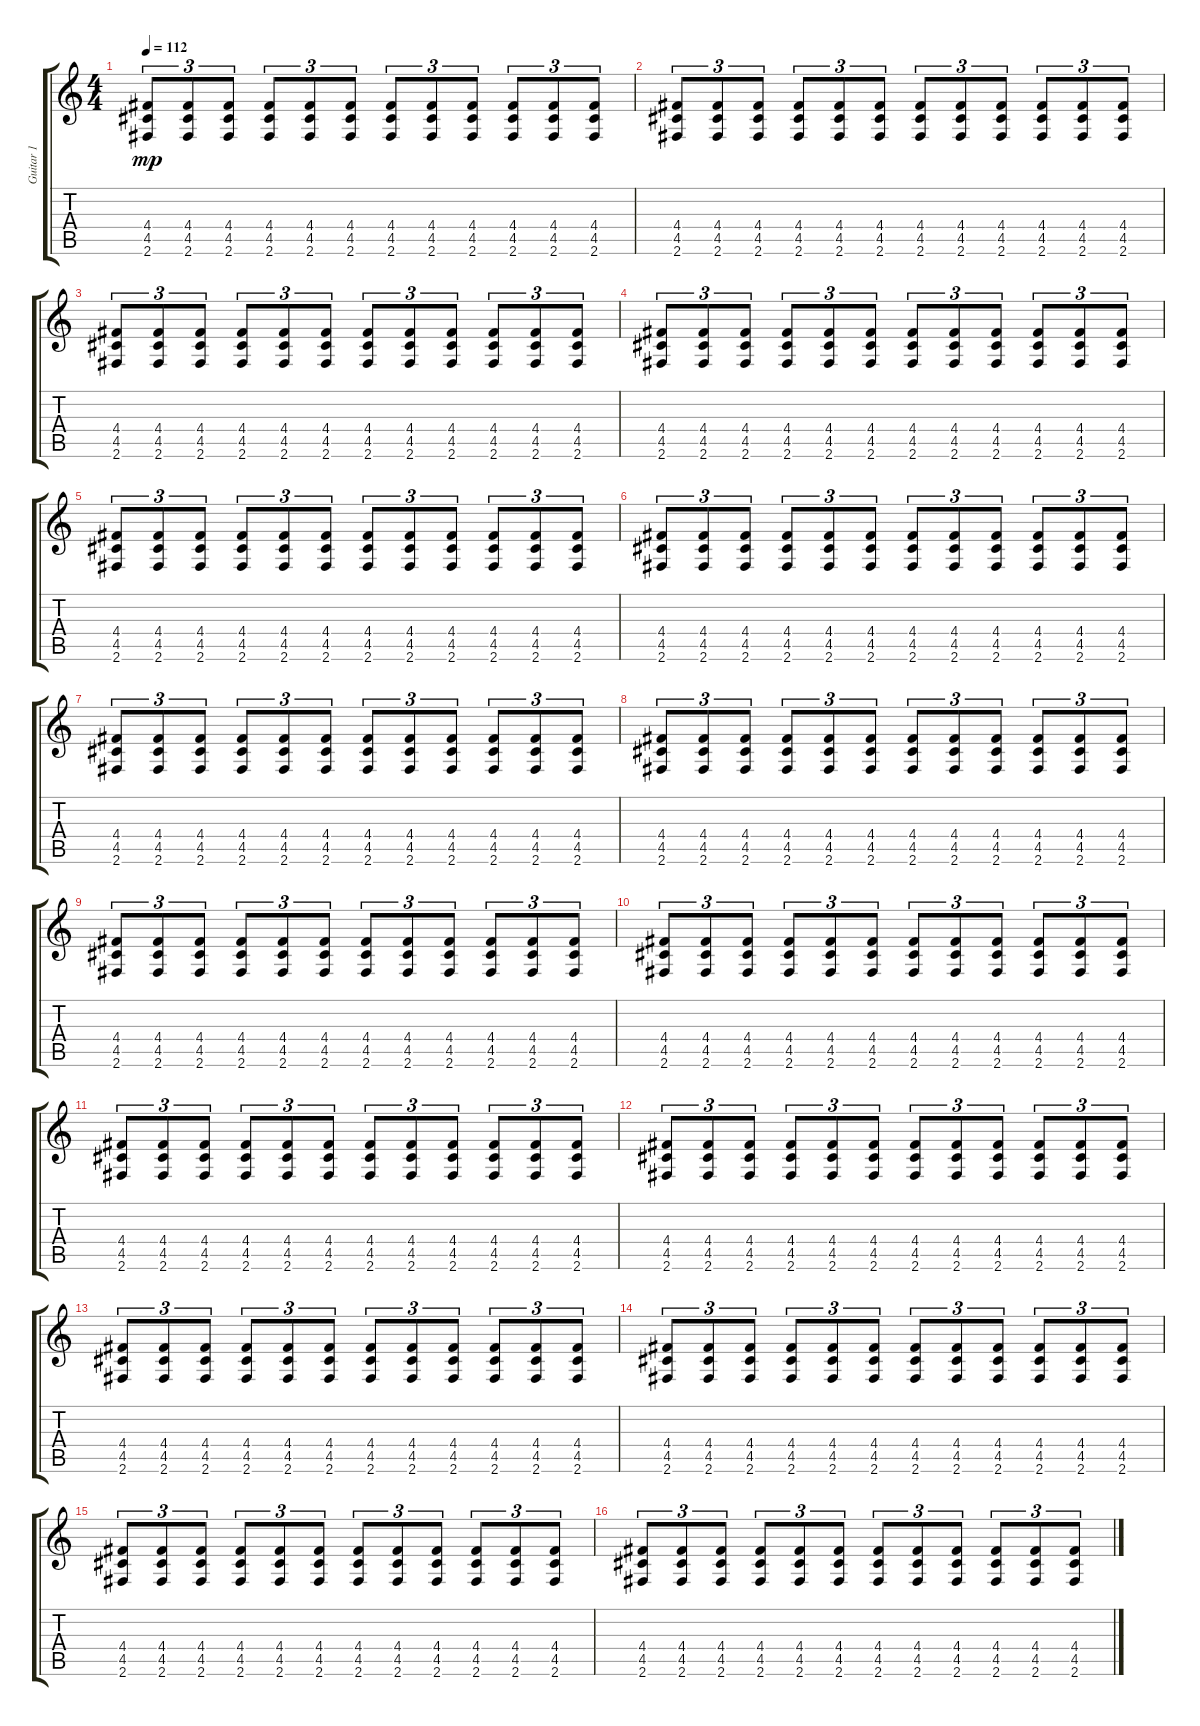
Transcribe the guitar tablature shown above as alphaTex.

\track ("Guitar 1" "Guitar 1") {instrument overdrivenguitar}
\staff {score tabs}
\tuning (E4 B3 G3 D3 A2 E2) {hide}
\ts (4 4)
\tempo 112
\clef g2
\ks c
(4.4 4.5 2.6).8{tu (3 2) dy mp} (4.4 4.5 2.6).8{tu (3 2)} (4.4 4.5 2.6).8{tu (3 2)} (4.4 4.5 2.6).8{tu (3 2)} (4.4 4.5 2.6).8{tu (3 2)} (4.4 4.5 2.6).8{tu (3 2)} (4.4 4.5 2.6).8{tu (3 2)} (4.4 4.5 2.6).8{tu (3 2)} (4.4 4.5 2.6).8{tu (3 2)} (4.4 4.5 2.6).8{tu (3 2)} (4.4 4.5 2.6).8{tu (3 2)} (4.4 4.5 2.6).8{tu (3 2)} |
(4.4 4.5 2.6).8{tu (3 2)} (4.4 4.5 2.6).8{tu (3 2)} (4.4 4.5 2.6).8{tu (3 2)} (4.4 4.5 2.6).8{tu (3 2)} (4.4 4.5 2.6).8{tu (3 2)} (4.4 4.5 2.6).8{tu (3 2)} (4.4 4.5 2.6).8{tu (3 2)} (4.4 4.5 2.6).8{tu (3 2)} (4.4 4.5 2.6).8{tu (3 2)} (4.4 4.5 2.6).8{tu (3 2)} (4.4 4.5 2.6).8{tu (3 2)} (4.4 4.5 2.6).8{tu (3 2)} |
(4.4 4.5 2.6).8{tu (3 2)} (4.4 4.5 2.6).8{tu (3 2)} (4.4 4.5 2.6).8{tu (3 2)} (4.4 4.5 2.6).8{tu (3 2)} (4.4 4.5 2.6).8{tu (3 2)} (4.4 4.5 2.6).8{tu (3 2)} (4.4 4.5 2.6).8{tu (3 2)} (4.4 4.5 2.6).8{tu (3 2)} (4.4 4.5 2.6).8{tu (3 2)} (4.4 4.5 2.6).8{tu (3 2)} (4.4 4.5 2.6).8{tu (3 2)} (4.4 4.5 2.6).8{tu (3 2)} |
(4.4 4.5 2.6).8{tu (3 2)} (4.4 4.5 2.6).8{tu (3 2)} (4.4 4.5 2.6).8{tu (3 2)} (4.4 4.5 2.6).8{tu (3 2)} (4.4 4.5 2.6).8{tu (3 2)} (4.4 4.5 2.6).8{tu (3 2)} (4.4 4.5 2.6).8{tu (3 2)} (4.4 4.5 2.6).8{tu (3 2)} (4.4 4.5 2.6).8{tu (3 2)} (4.4 4.5 2.6).8{tu (3 2)} (4.4 4.5 2.6).8{tu (3 2)} (4.4 4.5 2.6).8{tu (3 2)} |
(4.4 4.5 2.6).8{tu (3 2)} (4.4 4.5 2.6).8{tu (3 2)} (4.4 4.5 2.6).8{tu (3 2)} (4.4 4.5 2.6).8{tu (3 2)} (4.4 4.5 2.6).8{tu (3 2)} (4.4 4.5 2.6).8{tu (3 2)} (4.4 4.5 2.6).8{tu (3 2)} (4.4 4.5 2.6).8{tu (3 2)} (4.4 4.5 2.6).8{tu (3 2)} (4.4 4.5 2.6).8{tu (3 2)} (4.4 4.5 2.6).8{tu (3 2)} (4.4 4.5 2.6).8{tu (3 2)} |
(4.4 4.5 2.6).8{tu (3 2)} (4.4 4.5 2.6).8{tu (3 2)} (4.4 4.5 2.6).8{tu (3 2)} (4.4 4.5 2.6).8{tu (3 2)} (4.4 4.5 2.6).8{tu (3 2)} (4.4 4.5 2.6).8{tu (3 2)} (4.4 4.5 2.6).8{tu (3 2)} (4.4 4.5 2.6).8{tu (3 2)} (4.4 4.5 2.6).8{tu (3 2)} (4.4 4.5 2.6).8{tu (3 2)} (4.4 4.5 2.6).8{tu (3 2)} (4.4 4.5 2.6).8{tu (3 2)} |
(4.4 4.5 2.6).8{tu (3 2)} (4.4 4.5 2.6).8{tu (3 2)} (4.4 4.5 2.6).8{tu (3 2)} (4.4 4.5 2.6).8{tu (3 2)} (4.4 4.5 2.6).8{tu (3 2)} (4.4 4.5 2.6).8{tu (3 2)} (4.4 4.5 2.6).8{tu (3 2)} (4.4 4.5 2.6).8{tu (3 2)} (4.4 4.5 2.6).8{tu (3 2)} (4.4 4.5 2.6).8{tu (3 2)} (4.4 4.5 2.6).8{tu (3 2)} (4.4 4.5 2.6).8{tu (3 2)} |
(4.4 4.5 2.6).8{tu (3 2)} (4.4 4.5 2.6).8{tu (3 2)} (4.4 4.5 2.6).8{tu (3 2)} (4.4 4.5 2.6).8{tu (3 2)} (4.4 4.5 2.6).8{tu (3 2)} (4.4 4.5 2.6).8{tu (3 2)} (4.4 4.5 2.6).8{tu (3 2)} (4.4 4.5 2.6).8{tu (3 2)} (4.4 4.5 2.6).8{tu (3 2)} (4.4 4.5 2.6).8{tu (3 2)} (4.4 4.5 2.6).8{tu (3 2)} (4.4 4.5 2.6).8{tu (3 2)} |
(4.4 4.5 2.6).8{tu (3 2)} (4.4 4.5 2.6).8{tu (3 2)} (4.4 4.5 2.6).8{tu (3 2)} (4.4 4.5 2.6).8{tu (3 2)} (4.4 4.5 2.6).8{tu (3 2)} (4.4 4.5 2.6).8{tu (3 2)} (4.4 4.5 2.6).8{tu (3 2)} (4.4 4.5 2.6).8{tu (3 2)} (4.4 4.5 2.6).8{tu (3 2)} (4.4 4.5 2.6).8{tu (3 2)} (4.4 4.5 2.6).8{tu (3 2)} (4.4 4.5 2.6).8{tu (3 2)} |
(4.4 4.5 2.6).8{tu (3 2)} (4.4 4.5 2.6).8{tu (3 2)} (4.4 4.5 2.6).8{tu (3 2)} (4.4 4.5 2.6).8{tu (3 2)} (4.4 4.5 2.6).8{tu (3 2)} (4.4 4.5 2.6).8{tu (3 2)} (4.4 4.5 2.6).8{tu (3 2)} (4.4 4.5 2.6).8{tu (3 2)} (4.4 4.5 2.6).8{tu (3 2)} (4.4 4.5 2.6).8{tu (3 2)} (4.4 4.5 2.6).8{tu (3 2)} (4.4 4.5 2.6).8{tu (3 2)} |
(4.4 4.5 2.6).8{tu (3 2)} (4.4 4.5 2.6).8{tu (3 2)} (4.4 4.5 2.6).8{tu (3 2)} (4.4 4.5 2.6).8{tu (3 2)} (4.4 4.5 2.6).8{tu (3 2)} (4.4 4.5 2.6).8{tu (3 2)} (4.4 4.5 2.6).8{tu (3 2)} (4.4 4.5 2.6).8{tu (3 2)} (4.4 4.5 2.6).8{tu (3 2)} (4.4 4.5 2.6).8{tu (3 2)} (4.4 4.5 2.6).8{tu (3 2)} (4.4 4.5 2.6).8{tu (3 2)} |
(4.4 4.5 2.6).8{tu (3 2)} (4.4 4.5 2.6).8{tu (3 2)} (4.4 4.5 2.6).8{tu (3 2)} (4.4 4.5 2.6).8{tu (3 2) volume 8} (4.4 4.5 2.6).8{tu (3 2)} (4.4 4.5 2.6).8{tu (3 2)} (4.4 4.5 2.6).8{tu (3 2)} (4.4 4.5 2.6).8{tu (3 2)} (4.4 4.5 2.6).8{tu (3 2)} (4.4 4.5 2.6).8{tu (3 2)} (4.4 4.5 2.6).8{tu (3 2)} (4.4 4.5 2.6).8{tu (3 2)} |
(4.4 4.5 2.6).8{tu (3 2) volume 6} (4.4 4.5 2.6).8{tu (3 2)} (4.4 4.5 2.6).8{tu (3 2)} (4.4 4.5 2.6).8{tu (3 2)} (4.4 4.5 2.6).8{tu (3 2)} (4.4 4.5 2.6).8{tu (3 2)} (4.4 4.5 2.6).8{tu (3 2)} (4.4 4.5 2.6).8{tu (3 2)} (4.4 4.5 2.6).8{tu (3 2)} (4.4 4.5 2.6).8{tu (3 2)} (4.4 4.5 2.6).8{tu (3 2)} (4.4 4.5 2.6).8{tu (3 2)} |
(4.4 4.5 2.6).8{tu (3 2)} (4.4 4.5 2.6).8{tu (3 2)} (4.4 4.5 2.6).8{tu (3 2)} (4.4 4.5 2.6).8{tu (3 2)} (4.4 4.5 2.6).8{tu (3 2)} (4.4 4.5 2.6).8{tu (3 2)} (4.4 4.5 2.6).8{tu (3 2) volume 5} (4.4 4.5 2.6).8{tu (3 2)} (4.4 4.5 2.6).8{tu (3 2)} (4.4 4.5 2.6).8{tu (3 2)} (4.4 4.5 2.6).8{tu (3 2)} (4.4 4.5 2.6).8{tu (3 2)} |
(4.4 4.5 2.6).8{tu (3 2)} (4.4 4.5 2.6).8{tu (3 2)} (4.4 4.5 2.6).8{tu (3 2)} (4.4 4.5 2.6).8{tu (3 2)} (4.4 4.5 2.6).8{tu (3 2)} (4.4 4.5 2.6).8{tu (3 2)} (4.4 4.5 2.6).8{tu (3 2)} (4.4 4.5 2.6).8{tu (3 2)} (4.4 4.5 2.6).8{tu (3 2)} (4.4 4.5 2.6).8{tu (3 2)} (4.4 4.5 2.6).8{tu (3 2)} (4.4 4.5 2.6).8{tu (3 2)} |
(4.4 4.5 2.6).8{tu (3 2)} (4.4 4.5 2.6).8{tu (3 2)} (4.4 4.5 2.6).8{tu (3 2)} (4.4 4.5 2.6).8{tu (3 2) volume 4} (4.4 4.5 2.6).8{tu (3 2)} (4.4 4.5 2.6).8{tu (3 2)} (4.4 4.5 2.6).8{tu (3 2)} (4.4 4.5 2.6).8{tu (3 2)} (4.4 4.5 2.6).8{tu (3 2)} (4.4 4.5 2.6).8{tu (3 2)} (4.4 4.5 2.6).8{tu (3 2)} (4.4 4.5 2.6).8{tu (3 2)}
